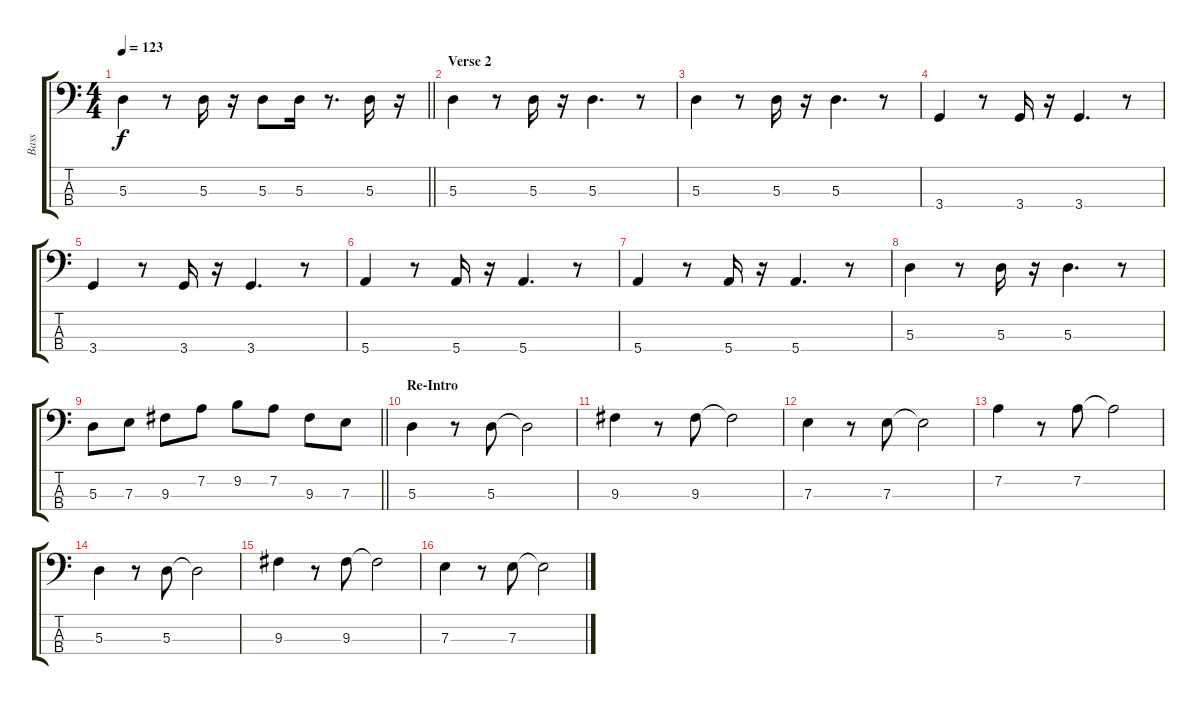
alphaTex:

\track ("Bass" "Bass") {instrument electricbassfinger}
\staff {score tabs}
\tuning (G2 D2 A1 E1) {hide}
\ts (4 4)
\tempo 123
\clef f4
\barLineRight lightlight
\ks c
5.3.4{dy f} r.8 5.3.16 r.16 5.3.8 5.3.16 r.8{d} 5.3.16 r.16 |
\section ("" "Verse 2")
5.3.4 r.8 5.3.16 r.16 5.3.4{d} r.8 |
5.3.4 r.8 5.3.16 r.16 5.3.4{d} r.8 |
3.4.4 r.8 3.4.16 r.16 3.4.4{d} r.8 |
3.4.4 r.8 3.4.16 r.16 3.4.4{d} r.8 |
5.4.4 r.8 5.4.16 r.16 5.4.4{d} r.8 |
5.4.4 r.8 5.4.16 r.16 5.4.4{d} r.8 |
5.3.4 r.8 5.3.16 r.16 5.3.4{d} r.8 |
\barLineRight lightlight
5.3.8 7.3.8 9.3.8 7.2.8 9.2.8 7.2.8 9.3.8 7.3.8 |
\section ("" "Re-Intro")
5.3.4 r.8 5.3.8 5.3{t}.2 |
9.3.4 r.8 9.3.8 9.3{t}.2 |
7.3.4 r.8 7.3.8 7.3{t}.2 |
7.2.4 r.8 7.2.8 7.2{t}.2 |
5.3.4 r.8 5.3.8 5.3{t}.2 |
9.3.4 r.8 9.3.8 9.3{t}.2 |
7.3.4 r.8 7.3.8 7.3{t}.2
